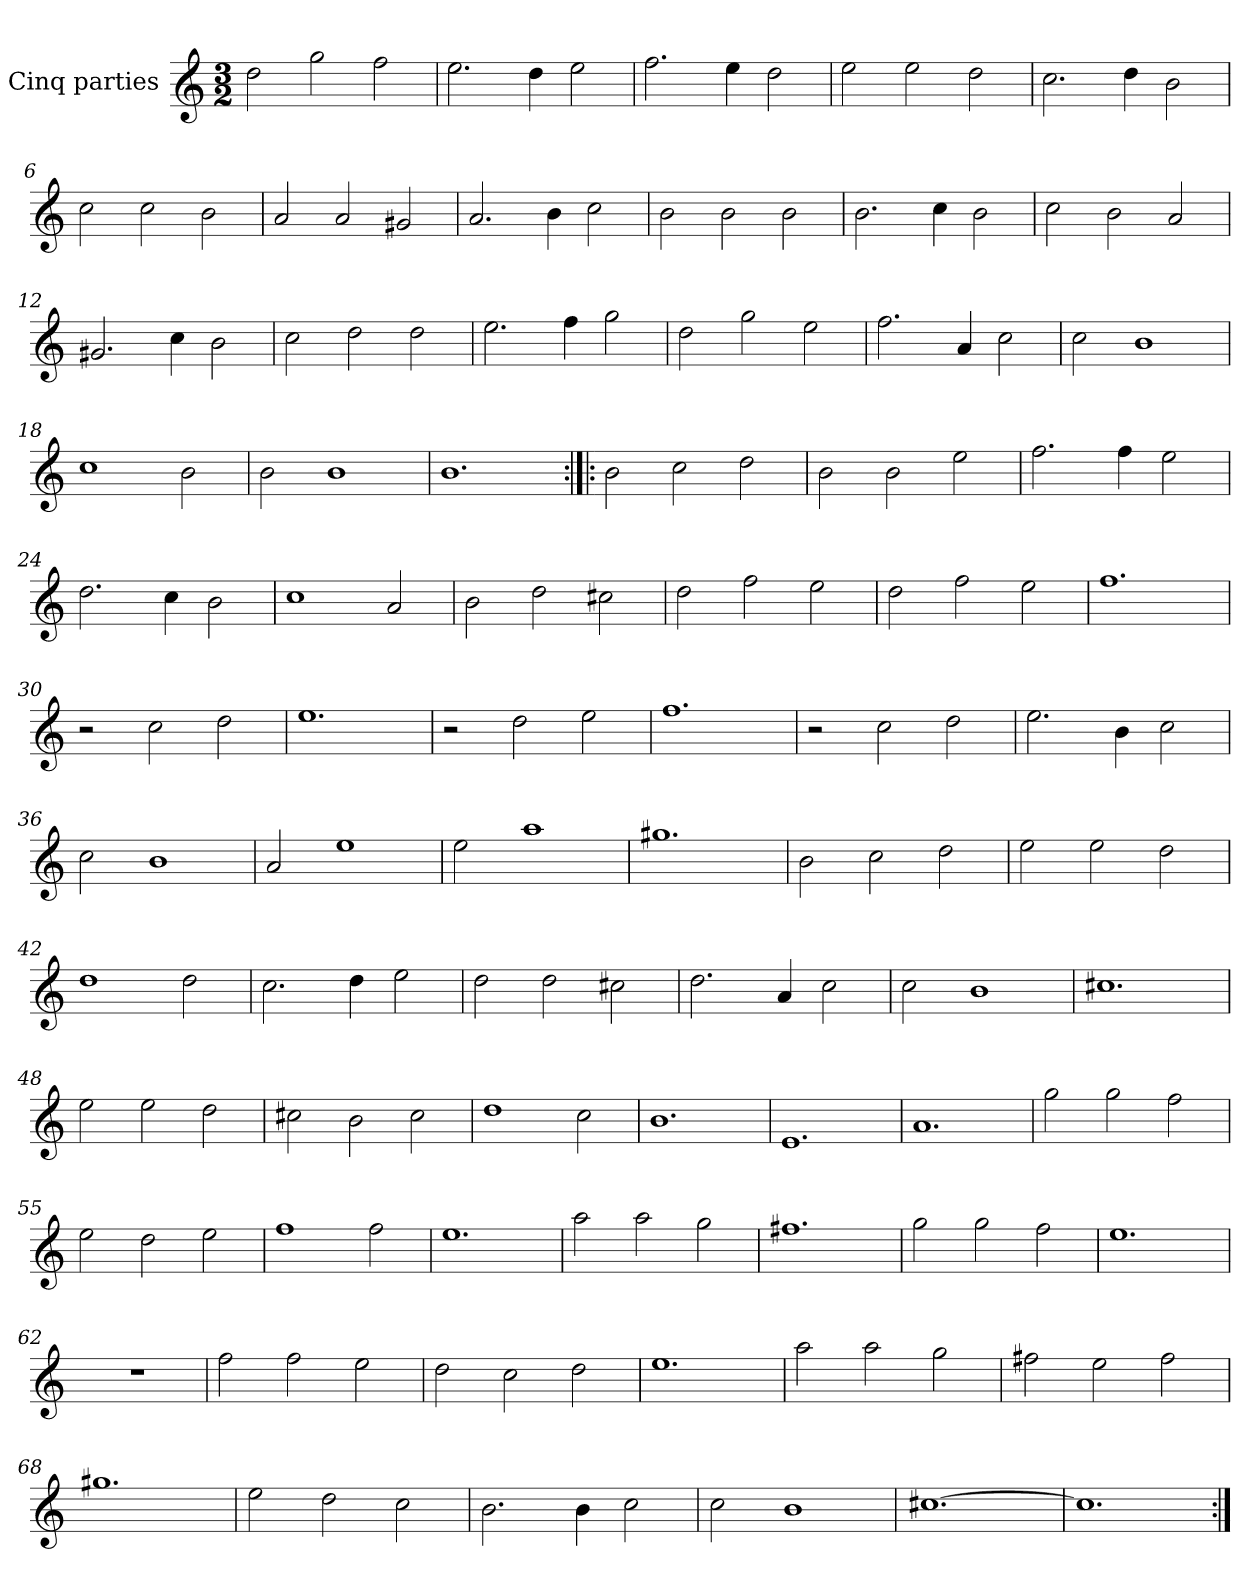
**kern
*part1
*staff1
*I"Cinq parties
*clefG2
*k[]
*M3/2
*MM180
=1
2dd\
2gg\
2ff\
=2
2.ee\
4dd\
2ee\
=3
2.ff\
4ee\
2dd\
=4
2ee\
2ee\
2dd\
=5
2.cc\
4dd\
2b\
=6
2cc\
2cc\
2b\
=7
2a/
2a/
2g#X/
=8
2.a/
4b\
2cc\
=9
2b\
2b\
2b\
=10
2.b\
4cc\
2b\
=11
2cc\
2b\
2a/
=12
2.g#X/
4cc\
2b\
=13
2cc\
2dd\
2dd\
=14
2.ee\
4ff\
2gg\
=15
2dd\
2gg\
2ee\
=16
2.ff\
4a/
2cc\
=17
2cc\
1b
=18
1cc
2b\
=19
2b\
1b
=20
1.b
=21:|!|:
2b\
2cc\
2dd\
=22
2b\
2b\
2ee\
=23
2.ff\
4ff\
2ee\
=24
2.dd\
4cc\
2b\
=25
1cc
2a/
=26
2b\
2dd\
2cc#X\
=27
2dd\
2ff\
2ee\
=28
2dd\
2ff\
2ee\
=29
1.ff
=30
2r
2cc\
2dd\
=31
1.ee
=32
2r
2dd\
2ee\
=33
1.ff
=34
2r
2cc\
2dd\
=35
2.ee\
4b\
2cc\
=36
2cc\
1b
=37
2a/
1ee
=38
2ee\
1aa
=39
1.gg#X
=40
2b\
2cc\
2dd\
=41
2ee\
2ee\
2dd\
=42
1dd
2dd\
=43
2.cc\
4dd\
2ee\
=44
2dd\
2dd\
2cc#X\
=45
2.dd\
4a/
2cc\
=46
2cc\
1b
=47
1.cc#X
=48
2ee\
2ee\
2dd\
=49
2cc#X\
2b\
2cc#\
=50
1dd
2cc\
=51
1.b
=52
1.e
=53
1.a
=54
2gg\
2gg\
2ff\
=55
2ee\
2dd\
2ee\
=56
1ff
2ff\
=57
1.ee
=58
2aa\
2aa\
2gg\
=59
1.ff#X
=60
2gg\
2gg\
2ff\
=61
1.ee
=62
1.r
=63
2ff\
2ff\
2ee\
=64
2dd\
2cc\
2dd\
=65
1.ee
=66
2aa\
2aa\
2gg\
=67
2ff#X\
2ee\
2ff#\
=68
1.gg#X
=69
2ee\
2dd\
2cc\
=70
2.b\
4b\
2cc\
=71
2cc\
1b
=72
[1.cc#X
=73
1.cc#]
=:|!
*-
